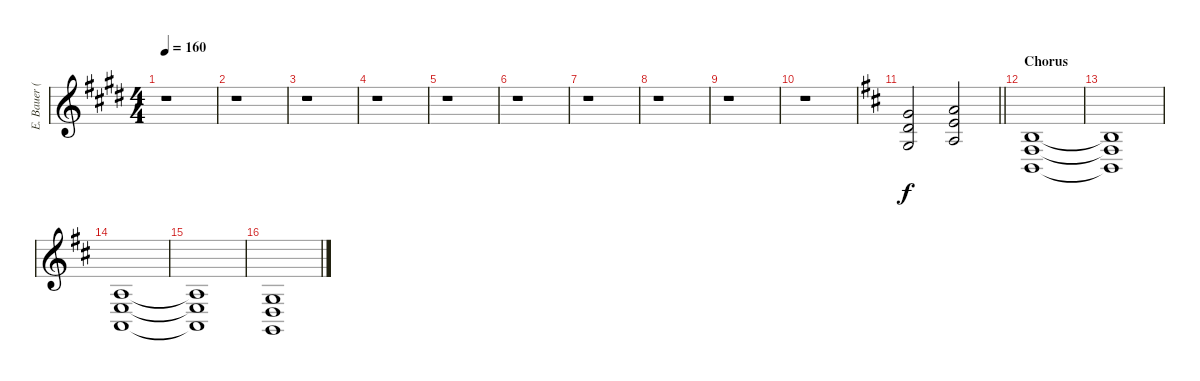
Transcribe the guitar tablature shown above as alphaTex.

\track ("E. Bauer (Keyboard)" "E. Bauer (") {instrument stringensemble1}
\staff {score}
\tuning (E4 B3 G3 D3 A2 E2) {hide}
\ts (4 4)
\tempo 160
\clef g2
\ks c#minor
r.1{dy f} |
r.1 |
r.1 |
r.1 |
r.1 |
r.1 |
r.1 |
r.1 |
r.1 |
r.1 |
\barLineRight lightlight
\ks bminor
(3.1 3.2 0.3).2 (5.1 5.2 2.3).2 |
\section ("" "Chorus")
(4.3 4.4 2.5).1 |
(4.3{t} 4.4{t} 2.5{t}).1 |
(2.3 2.4 0.5).1 |
(2.3{t} 2.4{t} 0.5{t}).1 |
(5.4 5.5 3.6).1
